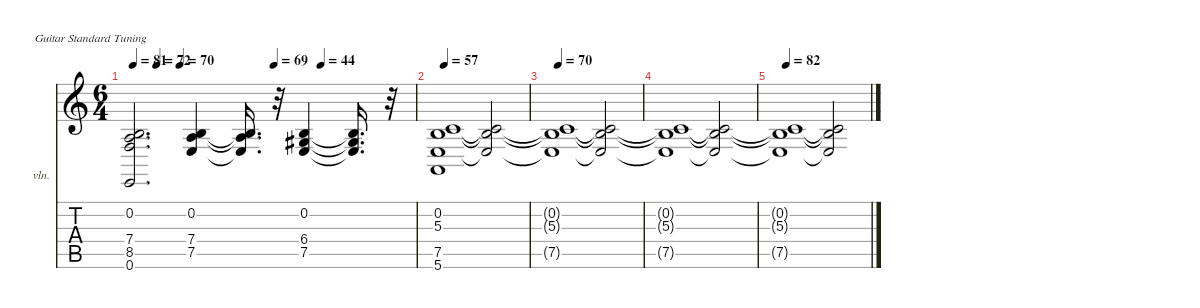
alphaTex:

\defaultSystemsLayout 4
\hideDynamics
\bracketExtendMode nobrackets
\firstSystemTrackNameOrientation horizontal
\otherSystemsTrackNameOrientation horizontal
\track ("Orkestrasyon 1" "vln.") {instrument synthstrings1}
\staff {score tabs}
\tuning (E4 B3 G3 D3 A2 E2)
\ts (6 4)
\tempo 81
\tempo (72 0.0833333)
\tempo (70 0.166667)
\tempo (69 0.5)
\tempo (44 0.666667)
\clef g2
\ks c
(0.2 7.4 8.5 0.6).2{d dy mf beam Up} (0.2 7.4 7.5).4{beam Up} (0.2{t} 7.4{t} 7.5{t}).16{d dy f beam Up} r.32{beam Up} (0.2 6.4{acc #} 7.5).4{dy mf beam Up} (0.2{t} 6.4{t acc #} 7.5{t}).16{d dy f beam Up} r.32{beam Up} |
\tempo 57
(0.2 5.3 7.5 5.6).1{dy mf beam Up} (0.2{t} 5.3{t} 7.5{t}).2{dy f beam Up} |
\tempo 70
(0.2{t} 5.3{t} 7.5{t}).1{beam Up} (0.2{t} 5.3{t} 7.5{t}).2{beam Up} |
(0.2{t} 5.3{t} 7.5{t}).1{beam Up} (0.2{t} 5.3{t} 7.5{t}).2{beam Up} |
\tempo 82
(0.2{t} 5.3{t} 7.5{t}).1{beam Up} (0.2{t} 5.3{t} 7.5{t}).2{beam Up}
